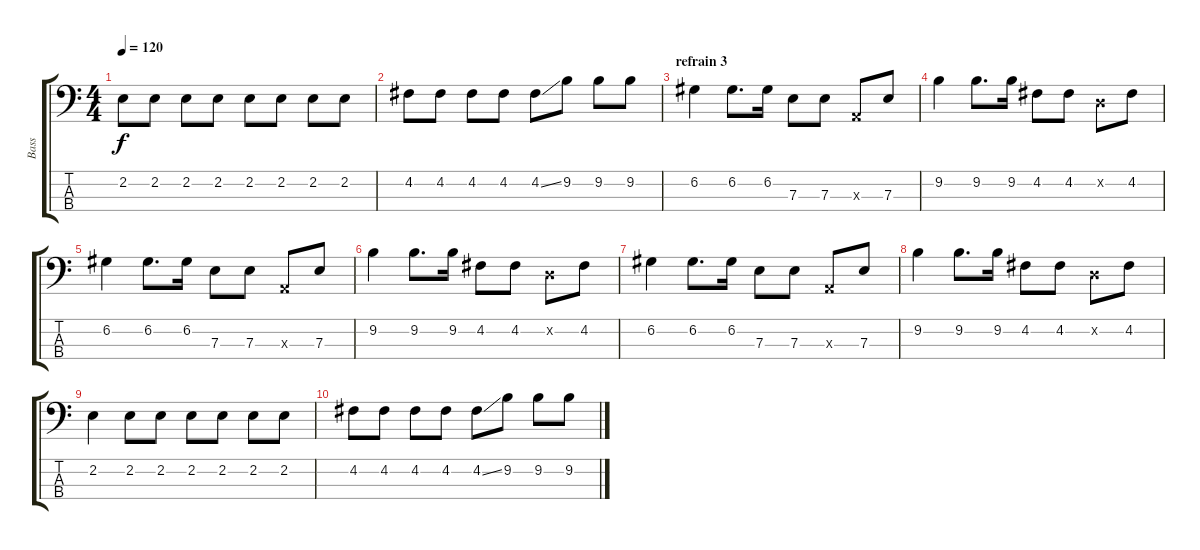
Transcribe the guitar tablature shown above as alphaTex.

\track ("Bass" "Bass") {instrument electricbasspick}
\staff {score tabs}
\tuning (G2 D2 A1 E1) {hide}
\ts (4 4)
\tempo 120
\clef f4
\ks c
2.2.8{dy f} 2.2.8 2.2.8 2.2.8 2.2.8 2.2.8 2.2.8 2.2.8 |
4.2.8 4.2.8 4.2.8 4.2.8 4.2{ss}.8 9.2.8 9.2.8 9.2.8 |
\section ("" "refrain 3")
6.2.4 6.2.8{d} 6.2.16 7.3.8 7.3.8 0.3{x}.8 7.3.8 |
9.2.4 9.2.8{d} 9.2.16 4.2.8 4.2.8 0.2{x}.8 4.2.8 |
6.2.4 6.2.8{d} 6.2.16 7.3.8 7.3.8 0.3{x}.8 7.3.8 |
9.2.4 9.2.8{d} 9.2.16 4.2.8 4.2.8 0.2{x}.8 4.2.8 |
6.2.4 6.2.8{d} 6.2.16 7.3.8 7.3.8 0.3{x}.8 7.3.8 |
9.2.4 9.2.8{d} 9.2.16 4.2.8 4.2.8 0.2{x}.8 4.2.8 |
2.2.4 2.2.8 2.2.8 2.2.8 2.2.8 2.2.8 2.2.8 |
4.2.8 4.2.8 4.2.8 4.2.8 4.2{ss}.8 9.2.8 9.2.8 9.2.8
